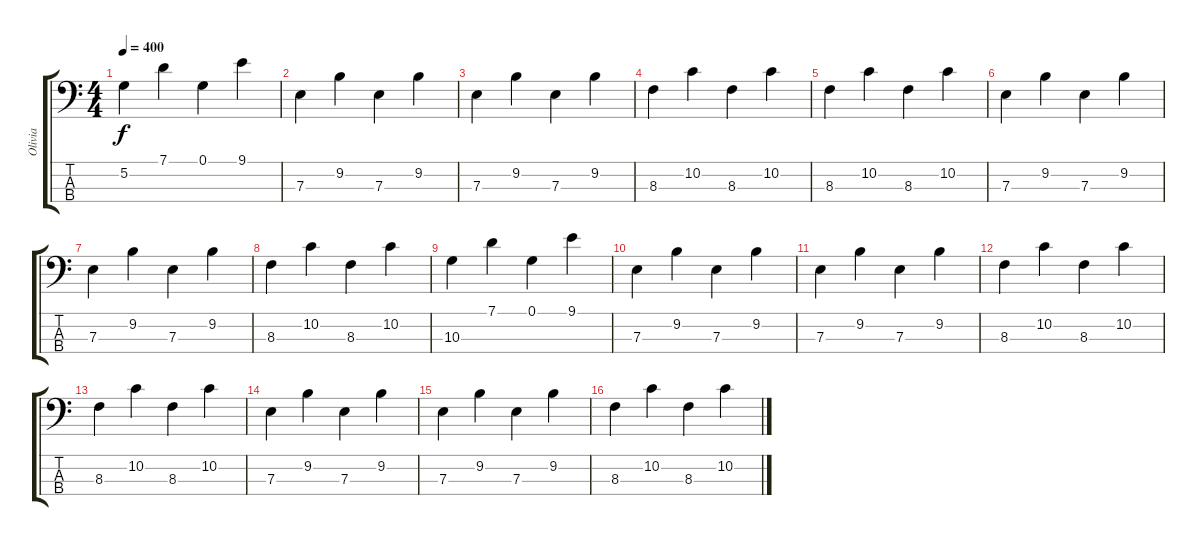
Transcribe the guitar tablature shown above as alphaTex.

\track ("Olivia" "Olivia") {instrument electricbassfinger}
\staff {score tabs}
\tuning (G2 D2 A1 E1) {hide}
\ts (4 4)
\tempo 400
\clef f4
\ks c
5.2.4{dy f} 7.1.4 0.1.4 9.1.4 |
7.3.4 9.2.4 7.3.4 9.2.4 |
7.3.4 9.2.4 7.3.4 9.2.4 |
8.3.4 10.2.4 8.3.4 10.2.4 |
8.3.4 10.2.4 8.3.4 10.2.4 |
7.3.4 9.2.4 7.3.4 9.2.4 |
7.3.4 9.2.4 7.3.4 9.2.4 |
8.3.4 10.2.4 8.3.4 10.2.4 |
10.3.4 7.1.4 0.1.4 9.1.4 |
7.3.4 9.2.4 7.3.4 9.2.4 |
7.3.4 9.2.4 7.3.4 9.2.4 |
8.3.4 10.2.4 8.3.4 10.2.4 |
8.3.4 10.2.4 8.3.4 10.2.4 |
7.3.4 9.2.4 7.3.4 9.2.4 |
7.3.4 9.2.4 7.3.4 9.2.4 |
8.3.4 10.2.4 8.3.4 10.2.4
